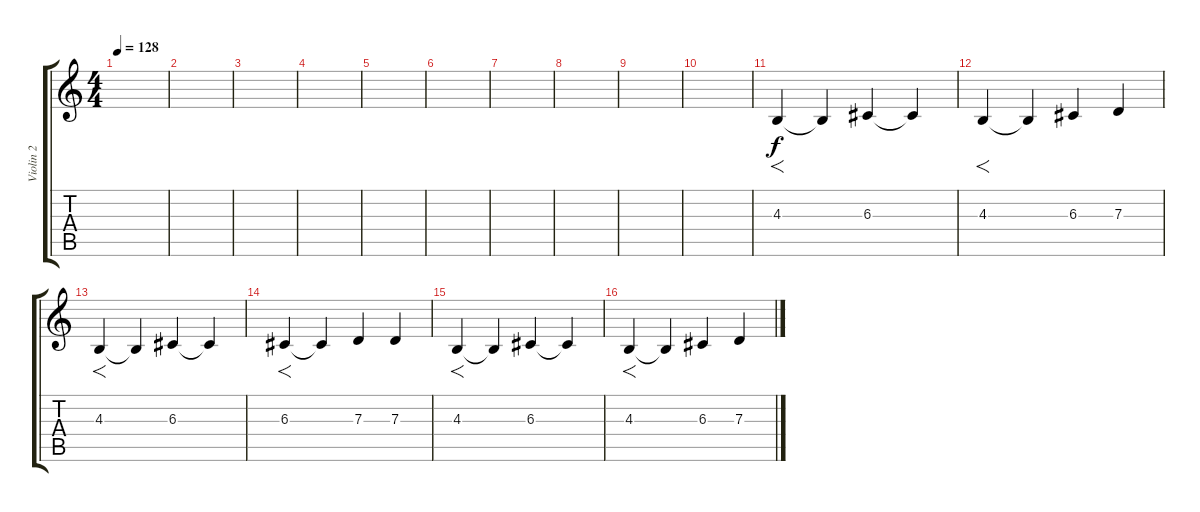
\track ("Violin 2" "Violin 2") {instrument viola}
\staff {score tabs}
\tuning (E4 B3 G3 D3 A2 E2) {hide}
\ts (4 4)
\tempo 128
\clef g2
\ks c
|
|
|
|
|
|
|
|
|
|
4.3.4{f} 4.3{t}.4 6.3.4 6.3{t}.4 |
4.3.4{f} 4.3{t}.4 6.3.4 7.3.4 |
4.3.4{f} 4.3{t}.4 6.3.4 6.3{t}.4 |
6.3.4{f} 6.3{t}.4 7.3.4 7.3.4 |
4.3.4{f} 4.3{t}.4 6.3.4 6.3{t}.4 |
4.3.4{f} 4.3{t}.4 6.3.4 7.3.4
